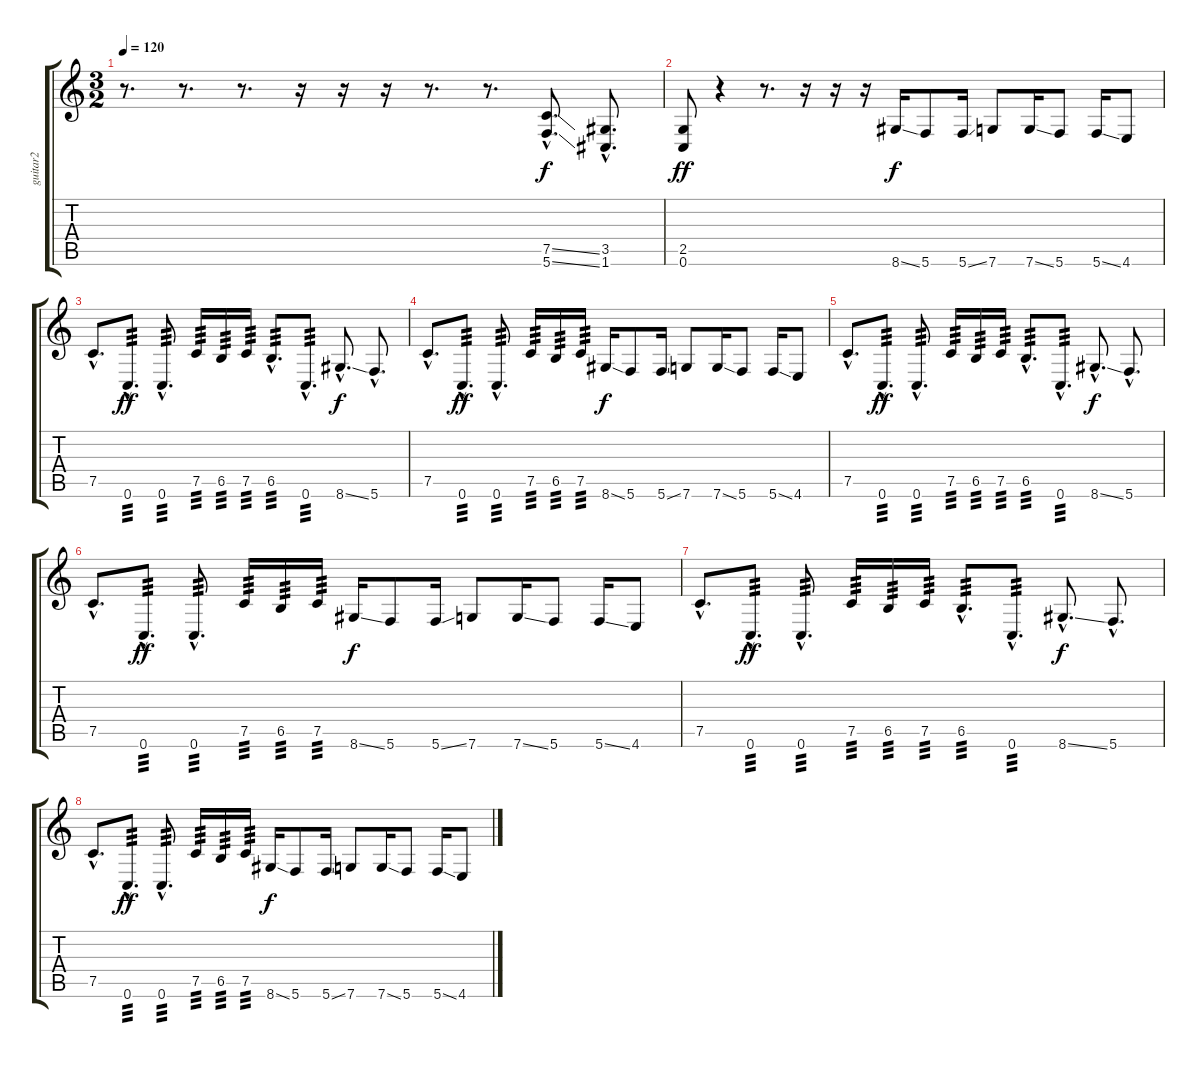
\track ("guitar2" "guitar2") {instrument overdrivenguitar}
\staff {score tabs}
\tuning (C4 G3 Eb3 Bb2 F2 C2) {hide}
\ts (3 2)
\tempo 120
\clef g2
\ks c
r.8{d dy ff} r.8{d} r.8{d} r.16 r.16 r.16 r.8{d} r.8{d} (7.5{ss hac} 5.6{ss hac}).8{d dy f} (3.5{hac} 1.6{hac}).8{d} |
(2.5 0.6).8{dy ff} r.4 r.8{d} r.16 r.16 r.16 8.6{ss}.16{dy f} 5.6.8 5.6{ss}.16 7.6.8 7.6{ss}.16 5.6.8 5.6{ss}.16 4.6.8 |
7.5{hac}.8{d} 0.6{hac}.8{d tp 3 dy ff} 0.6{hac}.8{d tp 3} 7.5.16{tp 3} 6.5.16{tp 3} 7.5.16{tp 3} 6.5{hac}.8{d tp 3} 0.6{hac}.8{d tp 3} 8.6{ss hac}.8{d dy f} 5.6{hac}.8{d} |
7.5{hac}.8{d} 0.6{hac}.8{d tp 3 dy ff} 0.6{hac}.8{d tp 3} 7.5.16{tp 3} 6.5.16{tp 3} 7.5.16{tp 3} 8.6{ss}.16{dy f} 5.6.8 5.6{ss}.16 7.6.8 7.6{ss}.16 5.6.8 5.6{ss}.16 4.6.8 |
7.5{hac}.8{d} 0.6{hac}.8{d tp 3 dy ff} 0.6{hac}.8{d tp 3} 7.5.16{tp 3} 6.5.16{tp 3} 7.5.16{tp 3} 6.5{hac}.8{d tp 3} 0.6{hac}.8{d tp 3} 8.6{ss hac}.8{d dy f} 5.6{hac}.8{d} |
7.5{hac}.8{d} 0.6{hac}.8{d tp 3 dy ff} 0.6{hac}.8{d tp 3} 7.5.16{tp 3} 6.5.16{tp 3} 7.5.16{tp 3} 8.6{ss}.16{dy f} 5.6.8 5.6{ss}.16 7.6.8 7.6{ss}.16 5.6.8 5.6{ss}.16 4.6.8 |
7.5{hac}.8{d} 0.6{hac}.8{d tp 3 dy ff} 0.6{hac}.8{d tp 3} 7.5.16{tp 3} 6.5.16{tp 3} 7.5.16{tp 3} 6.5{hac}.8{d tp 3} 0.6{hac}.8{d tp 3} 8.6{ss hac}.8{d dy f} 5.6{hac}.8{d} |
7.5{hac}.8{d} 0.6{hac}.8{d tp 3 dy ff} 0.6{hac}.8{d tp 3} 7.5.16{tp 3} 6.5.16{tp 3} 7.5.16{tp 3} 8.6{ss}.16{dy f} 5.6.8 5.6{ss}.16 7.6.8 7.6{ss}.16 5.6.8 5.6{ss}.16 4.6.8
